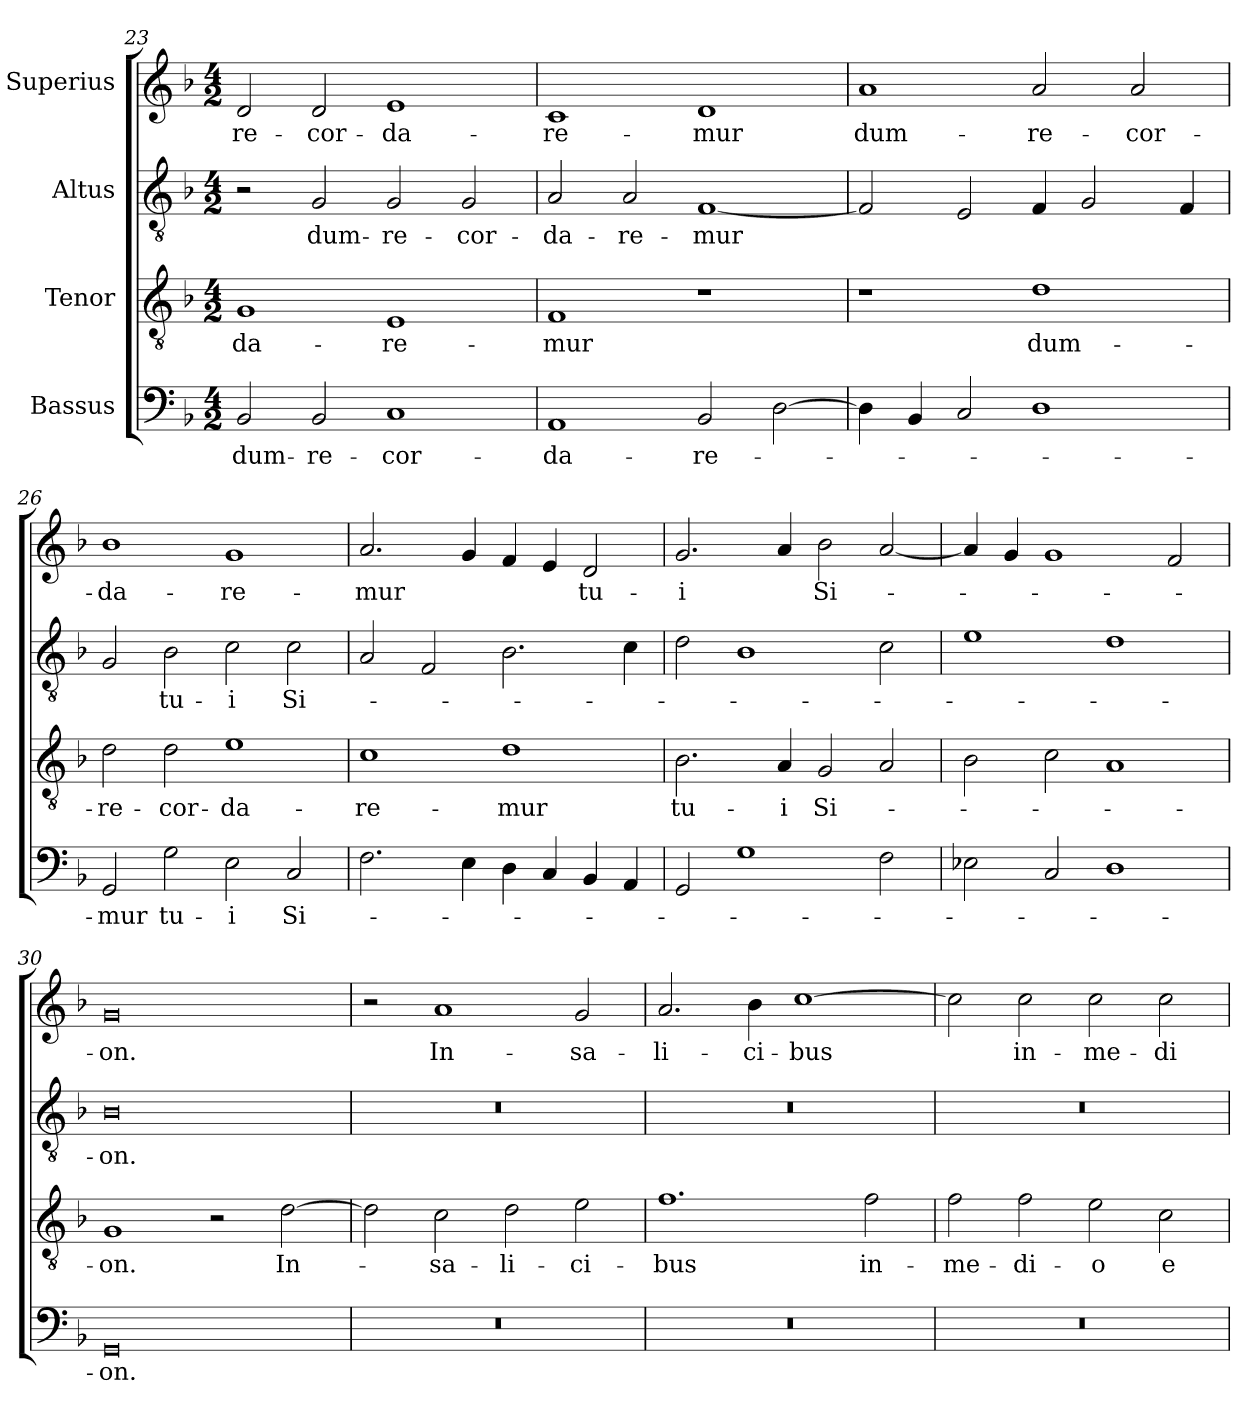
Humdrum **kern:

**kern	**text	**kern	**text	**kern	**text	**kern	**text
*part4	*part4	*part3	*part3	*part2	*part2	*part1	*part1
*staff4	*staff4	*staff3	*staff3	*staff2	*staff2	*staff1	*staff1
*I"Bassus	*	*I"Tenor	*	*I"Altus	*	*I"Superius	*
*clefF4	*	*clefGv2	*	*clefGv2	*	*clefG2	*
*k[b-]	*	*k[b-]	*	*k[b-]	*	*k[b-]	*
*M4/2	*	*M4/2	*	*M4/2	*	*M4/2	*
=23	=23	=23	=23	=23	=23	=23	=23
2BB-/	dum-	1G/	-da-	2r	.	2d/	re-
2BB-/	re-	.	.	2G/	dum-	2d/	-cor-
1C/	-cor-	1E/	-re-	2G/	re-	1e/	-da-
.	.	.	.	2G/	-cor-	.	.
=24	=24	=24	=24	=24	=24	=24	=24
1AA/	-da-	1F/	-mur	2A/	-da-	1c/	-re-
.	.	.	.	2A/	-re-	.	.
2BB-/	-re-	1r	.	[1F/	-mur	1d/	-mur
[2D\	.	.	.	.	.	.	.
=25	=25	=25	=25	=25	=25	=25	=25
4D\]	.	1r	.	2F/]	.	1a/	dum-
4BB-/	.	.	.	.	.	.	.
2C/	.	.	.	2E/	.	.	.
1D\	.	1d\	dum-	4F/	.	2a/	re-
.	.	.	.	2G/	.	.	.
.	.	.	.	.	.	2a/	-cor-
.	.	.	.	4F/	.	.	.
=26	=26	=26	=26	=26	=26	=26	=26
2GG/	-mur	2d\	re-	2G/	.	1b-\	-da-
2G\	tu-	2d\	-cor-	2B-\	tu-	.	.
2E\	-i	1e\	-da-	2c\	-i	1g/	-re-
2C/	Si-	.	.	2c\	Si-	.	.
=27	=27	=27	=27	=27	=27	=27	=27
2.F\	.	1c\	-re-	2A/	.	2.a/	-mur
.	.	.	.	2F/	.	.	.
4E\	.	.	.	.	.	4g/	.
4D\	.	1d\	-mur	2.B-\	.	4f/	.
4C/	.	.	.	.	.	4e/	.
4BB-/	.	.	.	.	.	2d/	tu-
4AA/	.	.	.	4c\	.	.	.
=28	=28	=28	=28	=28	=28	=28	=28
2GG/	.	2.B-\	tu-	2d\	.	2.g/	-i
1G\	.	.	.	1B-\	.	.	.
.	.	4A/	-i	.	.	4a/	.
.	.	2G/	Si-	.	.	2b-\	Si-
2F\	.	2A/	.	2c\	.	[2a/	.
=29	=29	=29	=29	=29	=29	=29	=29
2E-X\	.	2B-\	.	1e\	.	4a/]	.
.	.	.	.	.	.	4g/	.
2C/	.	2c\	.	.	.	1g/	.
1D\	.	1A/	.	1d\	.	.	.
.	.	.	.	.	.	2f/	.
=30	=30	=30	=30	=30	=30	=30	=30
0GG/	-on.	1G/	-on.	0B-\	-on.	0g/	-on.
.	.	2r	.	.	.	.	.
.	.	[2d\	In-	.	.	.	.
=31	=31	=31	=31	=31	=31	=31	=31
0r	.	2d\]	.	0r	.	2r	.
.	.	2c\	sa-	.	.	1a/	In-
.	.	2d\	-li-	.	.	.	.
.	.	2e\	-ci-	.	.	2g/	sa-
=32	=32	=32	=32	=32	=32	=32	=32
0r	.	1.f\	-bus	0r	.	2.a/	-li-
.	.	.	.	.	.	4b-\	-ci-
.	.	.	.	.	.	[1cc\	-bus
.	.	2f\	in-	.	.	.	.
=33	=33	=33	=33	=33	=33	=33	=33
0r	.	2f\	me-	0r	.	2cc\]	.
.	.	2f\	-di-	.	.	2cc\	in-
.	.	2e\	-o	.	.	2cc\	me-
.	.	2c\	e-	.	.	2cc\	-di-
=	=	=	=	=	=	=	=
*-	*-	*-	*-	*-	*-	*-	*-
